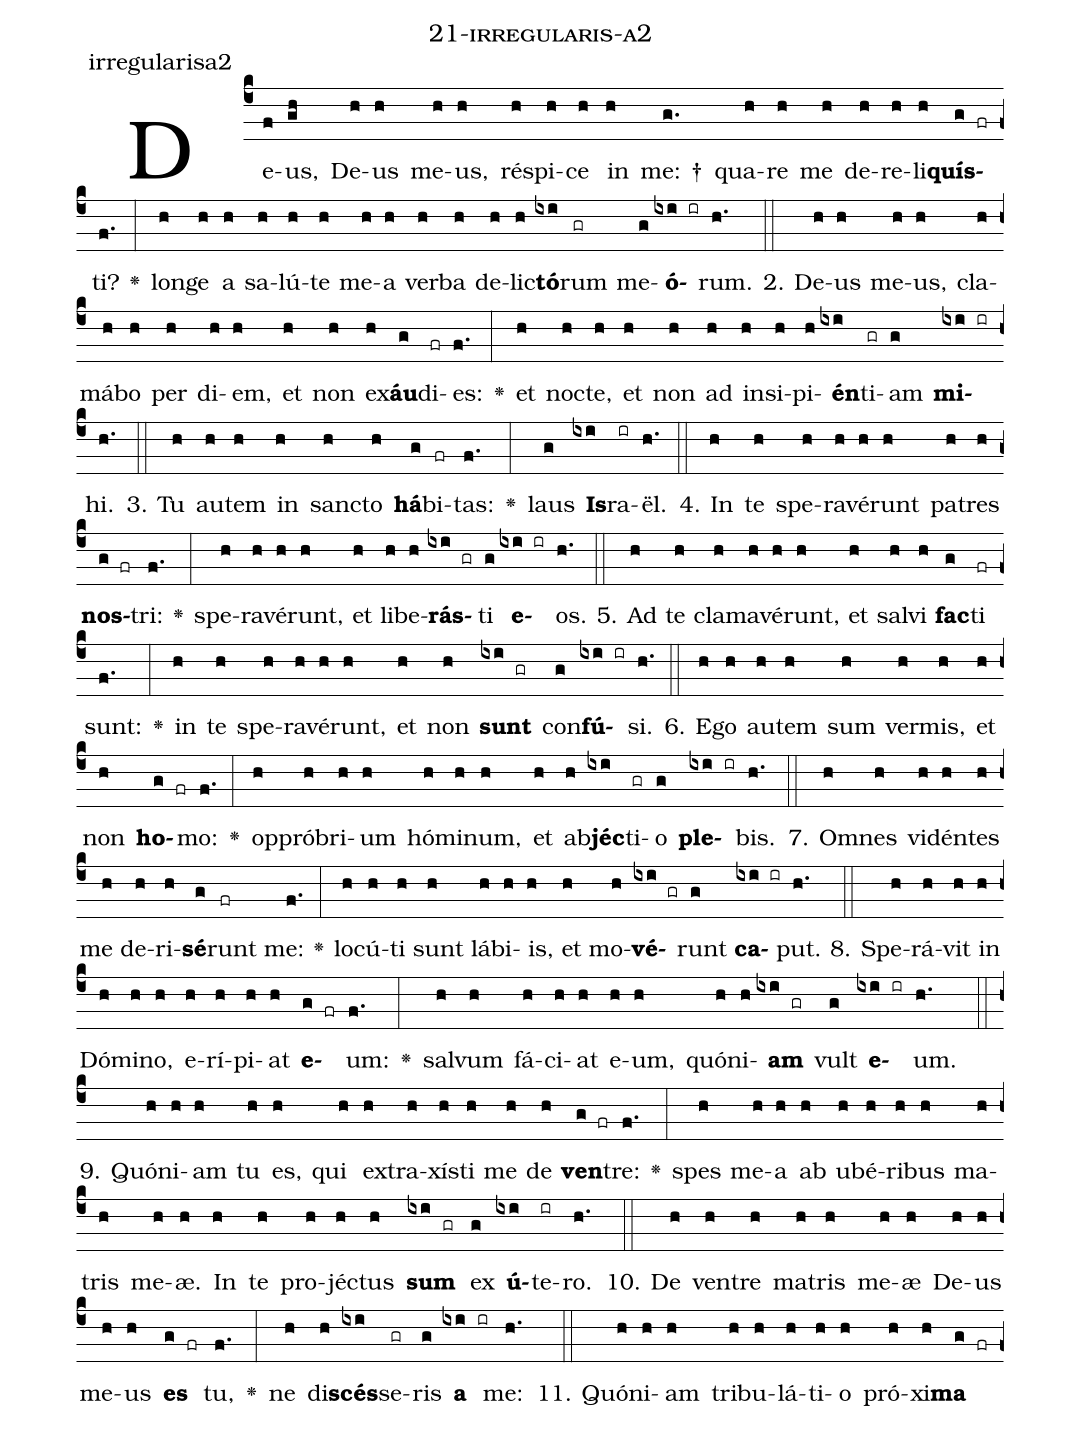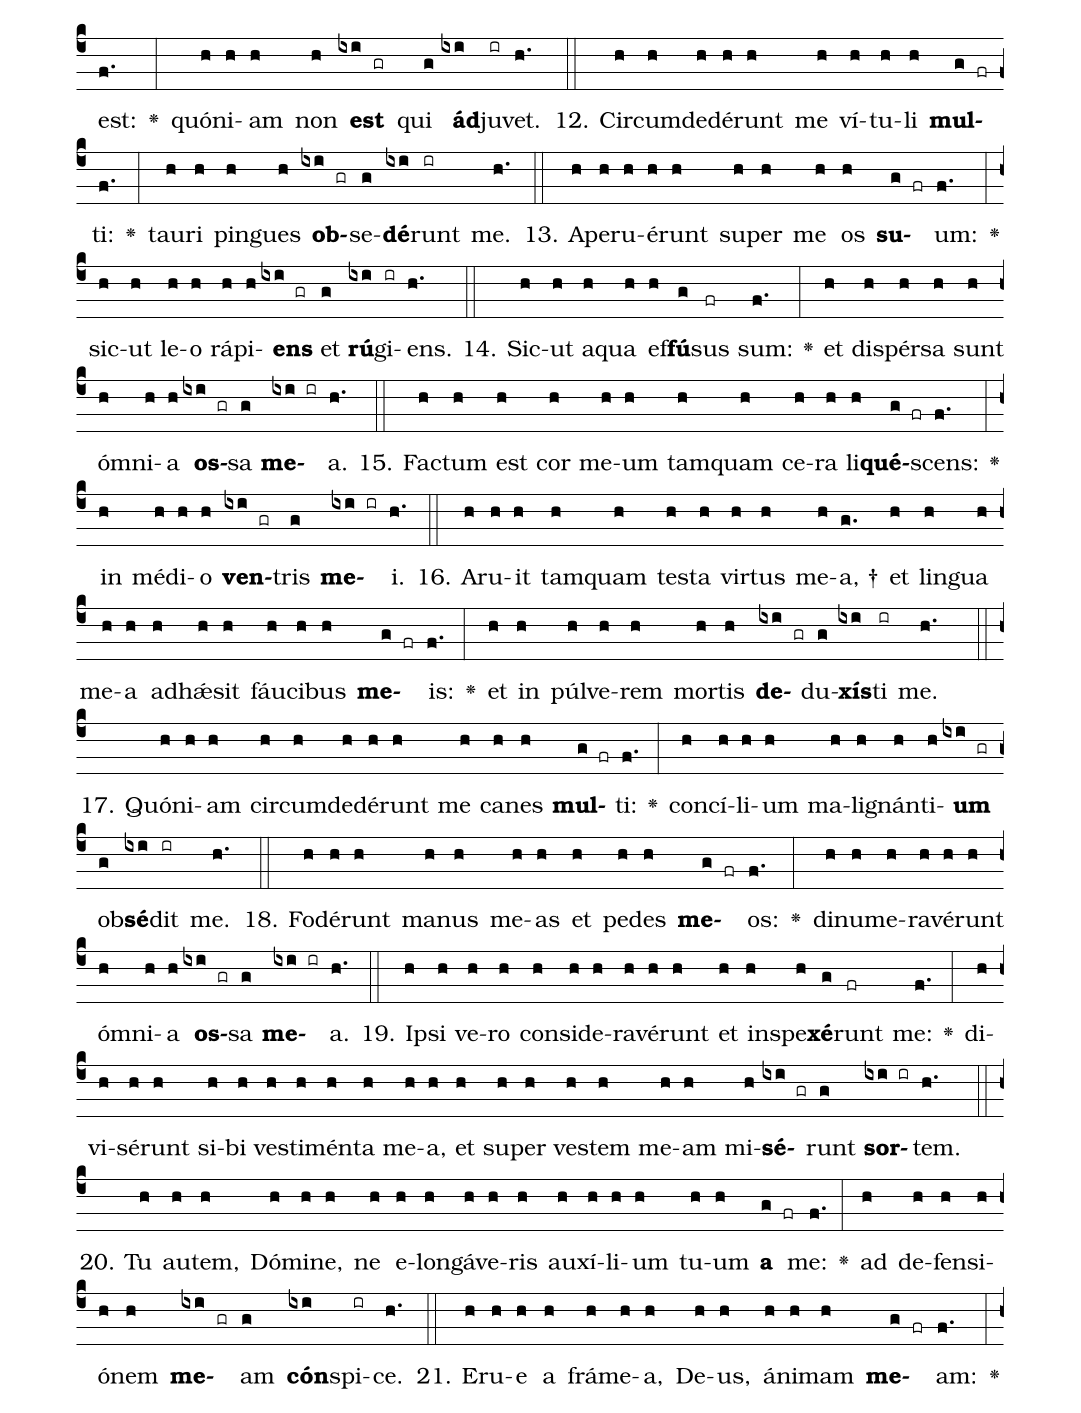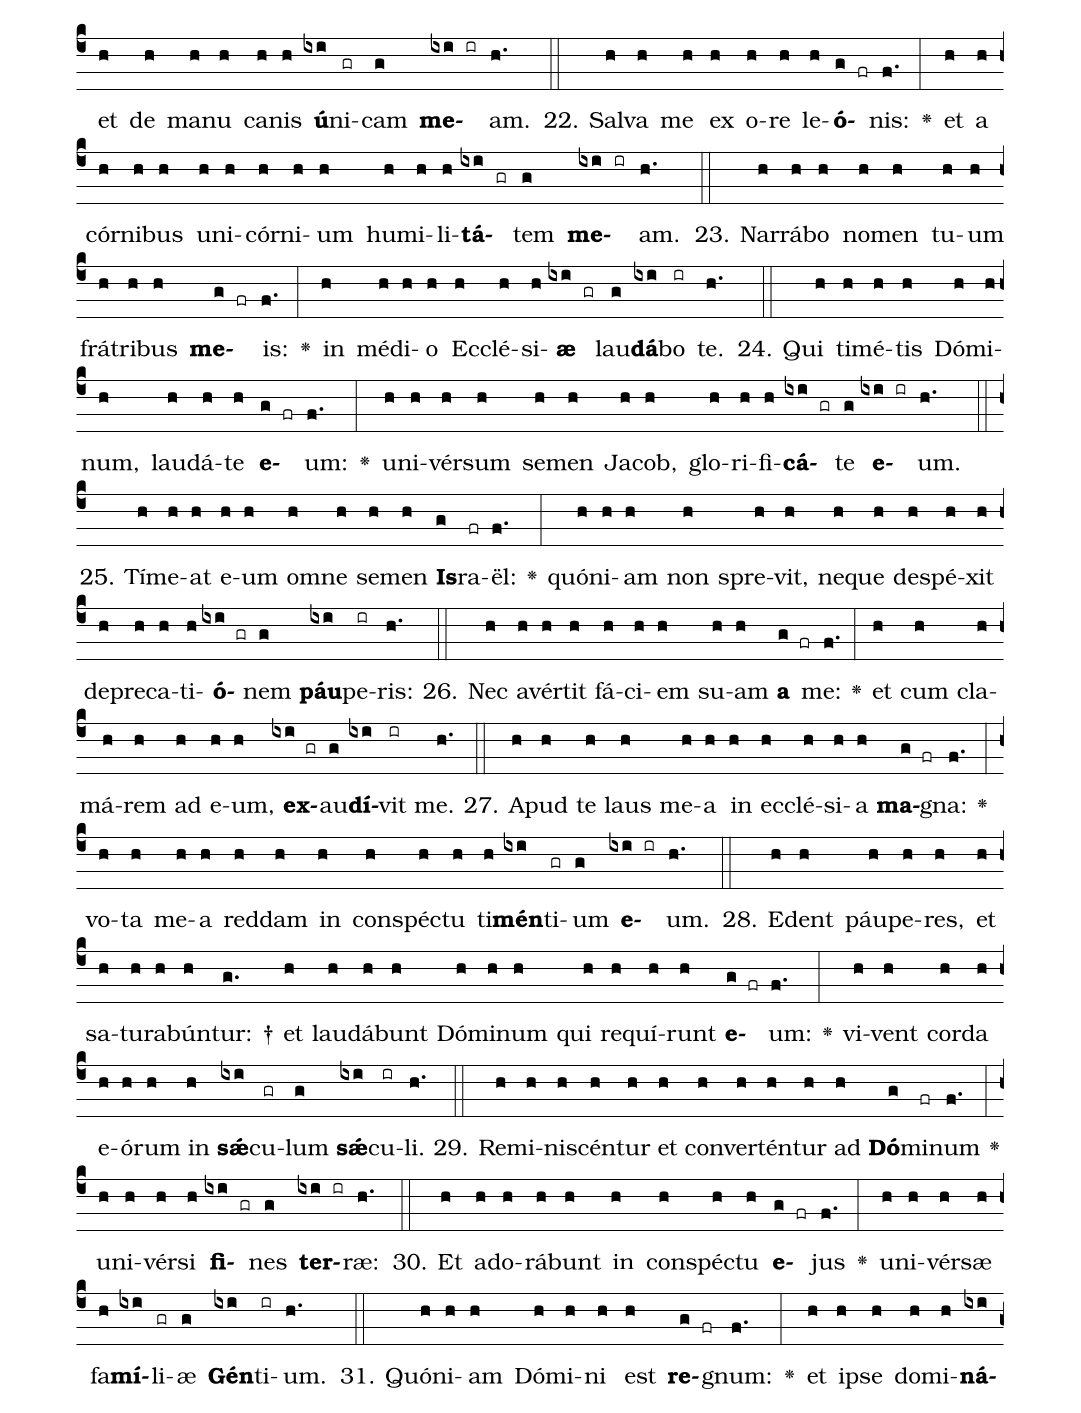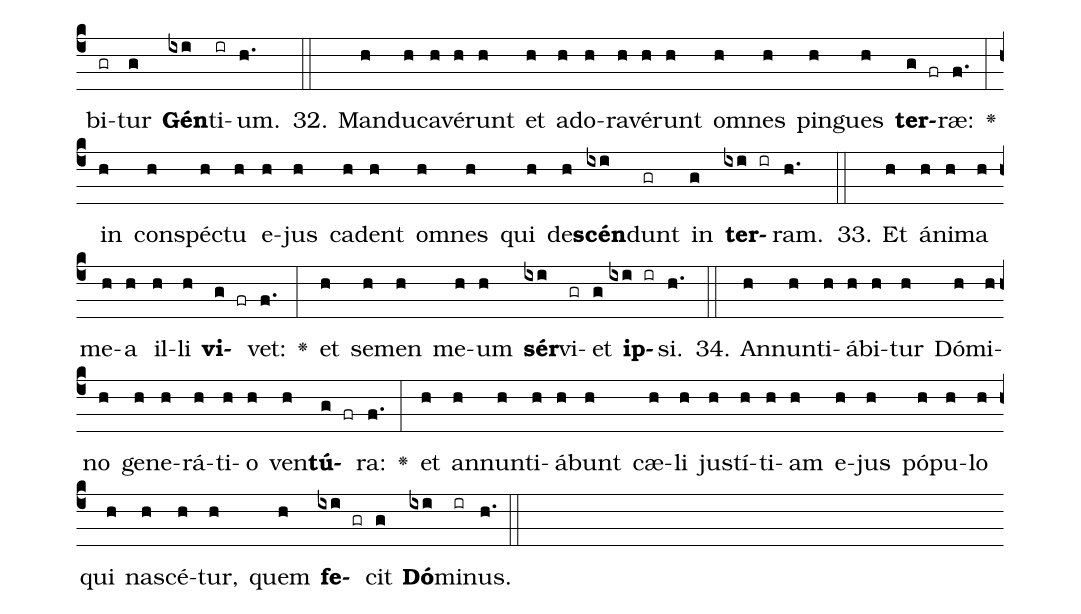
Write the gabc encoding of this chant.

name: 21-irregularis-a2;
annotation: irregularisa2;
%%
(c4)De(f)us,(gh) De(h)us(h) me(h)us,(h) ré(h)spi(h)ce(h) in(h) me: †(g.) qua(h)re(h) me(h) de(h)re(h)li(h)<b>quís</b>(g fr)ti?(f.) <v>\greheightstar</v>(:) lon(h)ge(h) a(h) sa(h)lú(h)te(h) me(h)a(h) ver(h)ba(h) de(h)lic(h)<b>tó</b>(ixi)rum(gr) me(g)<b>ó</b>(ixi ir)rum.(h.) (::)
2. De(h)us(h) me(h)us,(h) cla(h)má(h)bo(h) per(h) di(h)em,(h) et(h) non(h) ex(h)<b>áu</b>(g)di(fr)es:(f.) <v>\greheightstar</v>(:) et(h) noc(h)te,(h) et(h) non(h) ad(h) in(h)si(h)pi(h)<b>én</b>(ixi)ti(gr)am(g) <b>mi</b>(ixi ir)hi.(h.) (::)
3. Tu(h) au(h)tem(h) in(h) sanc(h)to(h) <b>há</b>(g)bi(fr)tas:(f.) <v>\greheightstar</v>(:) laus(g) <b>Is</b>(ixi)ra(ir)ël.(h.) (::)
4. In(h) te(h) spe(h)ra(h)vé(h)runt(h) pa(h)tres(h) <b>nos</b>(g fr)tri:(f.) <v>\greheightstar</v>(:) spe(h)ra(h)vé(h)runt,(h) et(h) li(h)be(h)<b>rás</b>(ixi gr)ti(g) <b>e</b>(ixi ir)os.(h.) (::)
5. Ad(h) te(h) cla(h)ma(h)vé(h)runt,(h) et(h) sal(h)vi(h) <b>fac</b>(g)ti(fr) sunt:(f.) <v>\greheightstar</v>(:) in(h) te(h) spe(h)ra(h)vé(h)runt,(h) et(h) non(h) <b>sunt</b>(ixi gr) con(g)<b>fú</b>(ixi ir)si.(h.) (::)
6. E(h)go(h) au(h)tem(h) sum(h) ver(h)mis,(h) et(h) non(h) <b>ho</b>(g fr)mo:(f.) <v>\greheightstar</v>(:) op(h)pró(h)bri(h)um(h) hó(h)mi(h)num,(h) et(h) ab(h)<b>jéc</b>(ixi)ti(gr)o(g) <b>ple</b>(ixi ir)bis.(h.) (::)
7. Om(h)nes(h) vi(h)dén(h)tes(h) me(h) de(h)ri(h)<b>sé</b>(g)runt(fr) me:(f.) <v>\greheightstar</v>(:) lo(h)cú(h)ti(h) sunt(h) lá(h)bi(h)is,(h) et(h) mo(h)<b>vé</b>(ixi gr)runt(g) <b>ca</b>(ixi ir)put.(h.) (::)
8. Spe(h)rá(h)vit(h) in(h) Dó(h)mi(h)no,(h) e(h)rí(h)pi(h)at(h) <b>e</b>(g fr)um:(f.) <v>\greheightstar</v>(:) sal(h)vum(h) fá(h)ci(h)at(h) e(h)um,(h) quón(h)i(h)<b>am</b>(ixi gr) vult(g) <b>e</b>(ixi ir)um.(h.) (::)
9. Quón(h)i(h)am(h) tu(h) es,(h) qui(h) ex(h)tra(h)xís(h)ti(h) me(h) de(h) <b>ven</b>(g fr)tre:(f.) <v>\greheightstar</v>(:) spes(h) me(h)a(h) ab(h) u(h)bé(h)ri(h)bus(h) ma(h)tris(h) me(h)æ.(h) In(h) te(h) pro(h)jéc(h)tus(h) <b>sum</b>(ixi gr) ex(g) <b>ú</b>(ixi)te(ir)ro.(h.) (::)
10. De(h) ven(h)tre(h) ma(h)tris(h) me(h)æ(h) De(h)us(h) me(h)us(h) <b>es</b>(g fr) tu,(f.) <v>\greheightstar</v>(:) ne(h) di(h)<b>scés</b>(ixi)se(gr)ris(g) <b>a</b>(ixi ir) me:(h.) (::)
11. Quón(h)i(h)am(h) tri(h)bu(h)lá(h)ti(h)o(h) pró(h)xi(h)<b>ma</b>(g fr) est:(f.) <v>\greheightstar</v>(:) quón(h)i(h)am(h) non(h) <b>est</b>(ixi gr) qui(g) <b>ád</b>(ixi)ju(ir)vet.(h.) (::)
12. Cir(h)cum(h)de(h)dé(h)runt(h) me(h) ví(h)tu(h)li(h) <b>mul</b>(g fr)ti:(f.) <v>\greheightstar</v>(:) tau(h)ri(h) pin(h)gues(h) <b>ob</b>(ixi gr)se(g)<b>dé</b>(ixi)runt(ir) me.(h.) (::)
13. A(h)pe(h)ru(h)é(h)runt(h) su(h)per(h) me(h) os(h) <b>su</b>(g fr)um:(f.) <v>\greheightstar</v>(:) sic(h)ut(h) le(h)o(h) rá(h)pi(h)<b>ens</b>(ixi gr) et(g) <b>rú</b>(ixi)gi(ir)ens.(h.) (::)
14. Sic(h)ut(h) a(h)qua(h) ef(h)<b>fú</b>(g)sus(fr) sum:(f.) <v>\greheightstar</v>(:) et(h) di(h)spér(h)sa(h) sunt(h) óm(h)ni(h)a(h) <b>os</b>(ixi gr)sa(g) <b>me</b>(ixi ir)a.(h.) (::)
15. Fac(h)tum(h) est(h) cor(h) me(h)um(h) tam(h)quam(h) ce(h)ra(h) li(h)<b>qué</b>(g fr)scens:(f.) <v>\greheightstar</v>(:) in(h) mé(h)di(h)o(h) <b>ven</b>(ixi gr)tris(g) <b>me</b>(ixi ir)i.(h.) (::)
16. A(h)ru(h)it(h) tam(h)quam(h) tes(h)ta(h) vir(h)tus(h) me(h)a, †(g.) et(h) lin(h)gua(h) me(h)a(h) ad(h)hǽ(h)sit(h) fáu(h)ci(h)bus(h) <b>me</b>(g fr)is:(f.) <v>\greheightstar</v>(:) et(h) in(h) púl(h)ve(h)rem(h) mor(h)tis(h) <b>de</b>(ixi gr)du(g)<b>xís</b>(ixi)ti(ir) me.(h.) (::)
17. Quón(h)i(h)am(h) cir(h)cum(h)de(h)dé(h)runt(h) me(h) ca(h)nes(h) <b>mul</b>(g fr)ti:(f.) <v>\greheightstar</v>(:) con(h)cí(h)li(h)um(h) ma(h)li(h)gnán(h)ti(h)<b>um</b>(ixi gr) ob(g)<b>sé</b>(ixi)dit(ir) me.(h.) (::)
18. Fo(h)dé(h)runt(h) ma(h)nus(h) me(h)as(h) et(h) pe(h)des(h) <b>me</b>(g fr)os:(f.) <v>\greheightstar</v>(:) di(h)nu(h)me(h)ra(h)vé(h)runt(h) óm(h)ni(h)a(h) <b>os</b>(ixi gr)sa(g) <b>me</b>(ixi ir)a.(h.) (::)
19. Ip(h)si(h) ve(h)ro(h) con(h)si(h)de(h)ra(h)vé(h)runt(h) et(h) in(h)spe(h)<b>xé</b>(g)runt(fr) me:(f.) <v>\greheightstar</v>(:) di(h)vi(h)sé(h)runt(h) si(h)bi(h) ves(h)ti(h)mén(h)ta(h) me(h)a,(h) et(h) su(h)per(h) ves(h)tem(h) me(h)am(h) mi(h)<b>sé</b>(ixi gr)runt(g) <b>sor</b>(ixi ir)tem.(h.) (::)
20. Tu(h) au(h)tem,(h) Dó(h)mi(h)ne,(h) ne(h) e(h)lon(h)gá(h)ve(h)ris(h) au(h)xí(h)li(h)um(h) tu(h)um(h) <b>a</b>(g fr) me:(f.) <v>\greheightstar</v>(:) ad(h) de(h)fen(h)si(h)ó(h)nem(h) <b>me</b>(ixi gr)am(g) <b>cón</b>(ixi)spi(ir)ce.(h.) (::)
21. E(h)ru(h)e(h) a(h) frá(h)me(h)a,(h) De(h)us,(h) á(h)ni(h)mam(h) <b>me</b>(g fr)am:(f.) <v>\greheightstar</v>(:) et(h) de(h) ma(h)nu(h) ca(h)nis(h) <b>ú</b>(ixi)ni(gr)cam(g) <b>me</b>(ixi ir)am.(h.) (::)
22. Sal(h)va(h) me(h) ex(h) o(h)re(h) le(h)<b>ó</b>(g fr)nis:(f.) <v>\greheightstar</v>(:) et(h) a(h) cór(h)ni(h)bus(h) u(h)ni(h)cór(h)ni(h)um(h) hu(h)mi(h)li(h)<b>tá</b>(ixi gr)tem(g) <b>me</b>(ixi ir)am.(h.) (::)
23. Nar(h)rá(h)bo(h) no(h)men(h) tu(h)um(h) frá(h)tri(h)bus(h) <b>me</b>(g fr)is:(f.) <v>\greheightstar</v>(:) in(h) mé(h)di(h)o(h) Ec(h)clé(h)si(h)<b>æ</b>(ixi gr) lau(g)<b>dá</b>(ixi)bo(ir) te.(h.) (::)
24. Qui(h) ti(h)mé(h)tis(h) Dó(h)mi(h)num,(h) lau(h)dá(h)te(h) <b>e</b>(g fr)um:(f.) <v>\greheightstar</v>(:) u(h)ni(h)vér(h)sum(h) se(h)men(h) Ja(h)cob,(h) glo(h)ri(h)fi(h)<b>cá</b>(ixi gr)te(g) <b>e</b>(ixi ir)um.(h.) (::)
25. Tí(h)me(h)at(h) e(h)um(h) om(h)ne(h) se(h)men(h) <b>Is</b>(g)ra(fr)ël:(f.) <v>\greheightstar</v>(:) quón(h)i(h)am(h) non(h) spre(h)vit,(h) ne(h)que(h) de(h)spé(h)xit(h) de(h)pre(h)ca(h)ti(h)<b>ó</b>(ixi gr)nem(g) <b>páu</b>(ixi)pe(ir)ris:(h.) (::)
26. Nec(h) a(h)vér(h)tit(h) fá(h)ci(h)em(h) su(h)am(h) <b>a</b>(g fr) me:(f.) <v>\greheightstar</v>(:) et(h) cum(h) cla(h)má(h)rem(h) ad(h) e(h)um,(h) <b>ex</b>(ixi gr)au(g)<b>dí</b>(ixi)vit(ir) me.(h.) (::)
27. A(h)pud(h) te(h) laus(h) me(h)a(h) in(h) ec(h)clé(h)si(h)a(h) <b>ma</b>(g fr)gna:(f.) <v>\greheightstar</v>(:) vo(h)ta(h) me(h)a(h) red(h)dam(h) in(h) con(h)spéc(h)tu(h) ti(h)<b>mén</b>(ixi)ti(gr)um(g) <b>e</b>(ixi ir)um.(h.) (::)
28. E(h)dent(h) páu(h)pe(h)res,(h) et(h) sa(h)tu(h)ra(h)bún(h)tur: †(g.) et(h) lau(h)dá(h)bunt(h) Dó(h)mi(h)num(h) qui(h) re(h)quí(h)runt(h) <b>e</b>(g fr)um:(f.) <v>\greheightstar</v>(:) vi(h)vent(h) cor(h)da(h) e(h)ó(h)rum(h) in(h) <b>sǽ</b>(ixi)cu(gr)lum(g) <b>sǽ</b>(ixi)cu(ir)li.(h.) (::)
29. Re(h)mi(h)ni(h)scén(h)tur(h) et(h) con(h)ver(h)tén(h)tur(h) ad(h) <b>Dó</b>(g)mi(fr)num(f.) <v>\greheightstar</v>(:) u(h)ni(h)vér(h)si(h) <b>fi</b>(ixi gr)nes(g) <b>ter</b>(ixi ir)ræ:(h.) (::)
30. Et(h) ad(h)o(h)rá(h)bunt(h) in(h) con(h)spéc(h)tu(h) <b>e</b>(g fr)jus(f.) <v>\greheightstar</v>(:) u(h)ni(h)vér(h)sæ(h) fa(h)<b>mí</b>(ixi)li(gr)æ(g) <b>Gén</b>(ixi)ti(ir)um.(h.) (::)
31. Quón(h)i(h)am(h) Dó(h)mi(h)ni(h) est(h) <b>re</b>(g fr)gnum:(f.) <v>\greheightstar</v>(:) et(h) ip(h)se(h) do(h)mi(h)<b>ná</b>(ixi)bi(gr)tur(g) <b>Gén</b>(ixi)ti(ir)um.(h.) (::)
32. Man(h)du(h)ca(h)vé(h)runt(h) et(h) ad(h)o(h)ra(h)vé(h)runt(h) om(h)nes(h) pin(h)gues(h) <b>ter</b>(g fr)ræ:(f.) <v>\greheightstar</v>(:) in(h) con(h)spéc(h)tu(h) e(h)jus(h) ca(h)dent(h) om(h)nes(h) qui(h) de(h)<b>scén</b>(ixi)dunt(gr) in(g) <b>ter</b>(ixi ir)ram.(h.) (::)
33. Et(h) á(h)ni(h)ma(h) me(h)a(h) il(h)li(h) <b>vi</b>(g fr)vet:(f.) <v>\greheightstar</v>(:) et(h) se(h)men(h) me(h)um(h) <b>sér</b>(ixi)vi(gr)et(g) <b>ip</b>(ixi ir)si.(h.) (::)
34. An(h)nun(h)ti(h)á(h)bi(h)tur(h) Dó(h)mi(h)no(h) ge(h)ne(h)rá(h)ti(h)o(h) ven(h)<b>tú</b>(g fr)ra:(f.) <v>\greheightstar</v>(:) et(h) an(h)nun(h)ti(h)á(h)bunt(h) cæ(h)li(h) jus(h)tí(h)ti(h)am(h) e(h)jus(h) pó(h)pu(h)lo(h) qui(h) na(h)scé(h)tur,(h) quem(h) <b>fe</b>(ixi gr)cit(g) <b>Dó</b>(ixi)mi(ir)nus.(h.) (::)
